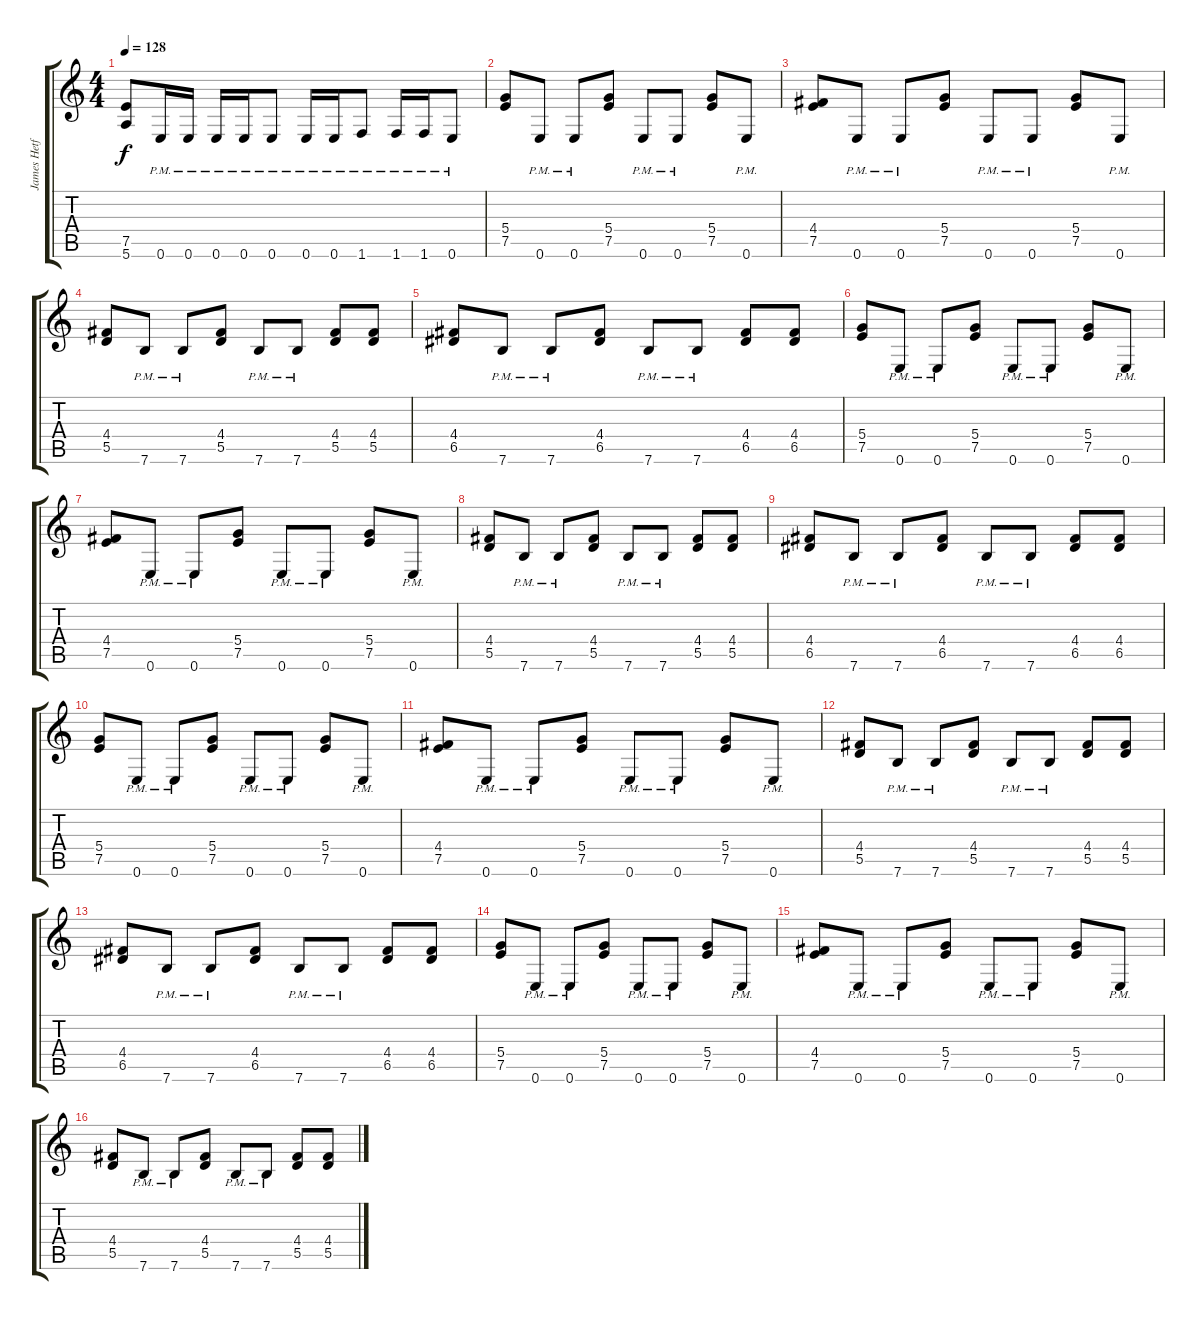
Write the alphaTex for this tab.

\track ("James Hetfield" "James Hetf") {instrument distortionguitar}
\staff {score tabs}
\tuning (E4 B3 G3 D3 A2 E2) {hide}
\ts (4 4)
\tempo 128
\clef g2
\ks c
(7.5 5.6).8{dy f} 0.6{pm}.16 0.6{pm}.16 0.6{pm}.16 0.6{pm}.16 0.6{pm}.8 0.6{pm}.16 0.6{pm}.16 1.6{pm}.8 1.6{pm}.16 1.6{pm}.16 0.6{pm}.8 |
(5.4 7.5).8 0.6{pm}.8 0.6{pm}.8 (5.4 7.5).8 0.6{pm}.8 0.6{pm}.8 (5.4 7.5).8 0.6{pm}.8 |
(4.4 7.5).8 0.6{pm}.8 0.6{pm}.8 (5.4 7.5).8 0.6{pm}.8 0.6{pm}.8 (5.4 7.5).8 0.6{pm}.8 |
(4.4 5.5).8 7.6{pm}.8 7.6{pm}.8 (4.4 5.5).8 7.6{pm}.8 7.6{pm}.8 (4.4 5.5).8 (4.4 5.5).8 |
(4.4 6.5).8 7.6{pm}.8 7.6{pm}.8 (4.4 6.5).8 7.6{pm}.8 7.6{pm}.8 (4.4 6.5).8 (4.4 6.5).8 |
(5.4 7.5).8 0.6{pm}.8 0.6{pm}.8 (5.4 7.5).8 0.6{pm}.8 0.6{pm}.8 (5.4 7.5).8 0.6{pm}.8 |
(4.4 7.5).8 0.6{pm}.8 0.6{pm}.8 (5.4 7.5).8 0.6{pm}.8 0.6{pm}.8 (5.4 7.5).8 0.6{pm}.8 |
(4.4 5.5).8 7.6{pm}.8 7.6{pm}.8 (4.4 5.5).8 7.6{pm}.8 7.6{pm}.8 (4.4 5.5).8 (4.4 5.5).8 |
(4.4 6.5).8 7.6{pm}.8 7.6{pm}.8 (4.4 6.5).8 7.6{pm}.8 7.6{pm}.8 (4.4 6.5).8 (4.4 6.5).8 |
(5.4 7.5).8 0.6{pm}.8 0.6{pm}.8 (5.4 7.5).8 0.6{pm}.8 0.6{pm}.8 (5.4 7.5).8 0.6{pm}.8 |
(4.4 7.5).8 0.6{pm}.8 0.6{pm}.8 (5.4 7.5).8 0.6{pm}.8 0.6{pm}.8 (5.4 7.5).8 0.6{pm}.8 |
(4.4 5.5).8 7.6{pm}.8 7.6{pm}.8 (4.4 5.5).8 7.6{pm}.8 7.6{pm}.8 (4.4 5.5).8 (4.4 5.5).8 |
(4.4 6.5).8 7.6{pm}.8 7.6{pm}.8 (4.4 6.5).8 7.6{pm}.8 7.6{pm}.8 (4.4 6.5).8 (4.4 6.5).8 |
(5.4 7.5).8 0.6{pm}.8 0.6{pm}.8 (5.4 7.5).8 0.6{pm}.8 0.6{pm}.8 (5.4 7.5).8 0.6{pm}.8 |
(4.4 7.5).8 0.6{pm}.8 0.6{pm}.8 (5.4 7.5).8 0.6{pm}.8 0.6{pm}.8 (5.4 7.5).8 0.6{pm}.8 |
(4.4 5.5).8 7.6{pm}.8 7.6{pm}.8 (4.4 5.5).8 7.6{pm}.8 7.6{pm}.8 (4.4 5.5).8 (4.4 5.5).8
